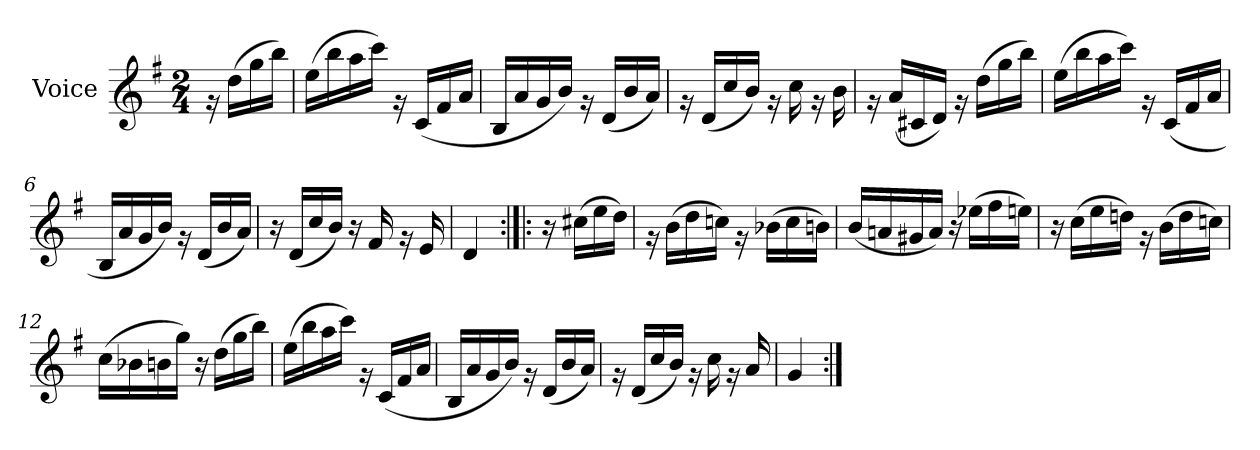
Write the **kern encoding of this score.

**kern
*part1
*staff1
*I"Voice
*clefG2
*k[f#]
*G:
*M2/4
=
16rg
(>16dd\LL
16gg\
16bb\JJ)
=1
(>16ee\LL
16bb\
16aa\
16ccc\JJ)
16rg
(<16c/LL
16f#/
16a/JJ
=2
16B/LL
16a/
16g/
16b/JJ)
16rg
(<16d/LL
16b/
16a/JJ)
=3
16rg
(<16d/LL
16cc/
16b/JJ)
16rg
16cc\
16rg
16b\
!!LO:LB:g=z
=4
16rg
(<16a/LL
16c#X/
16d/JJ)
16rg
(>16dd\LL
16gg\
16bb\JJ)
=5
(>16ee\LL
16bb\
16aa\
16ccc\JJ)
16rg
(<16c/LL
16f#/
16a/JJ
=6
16B/LL
16a/
16g/
16b/JJ)
16rg
(<16d/LL
16b/
16a/JJ)
=7
16ra
(<16d/LL
16cc/
16b/JJ)
16r
16f#/
16rg
16e/
!!LO:LB:g=z
=8
4d/
=8X81:|!|:
16r
(>16cc#X\LL
16ee\
16dd\JJ)
=9
16rg
(>16b\LL
16dd\
16ccn\JJ)
16rg
(>16b-Xi\LL
16cc\
16b\JJ)
=10
(<16b/LL
16an/
16g#X/
16a/JJ)
16r
(>16ee-Xi\LL
16ff#\
16ee\JJ)
=11
16r
(>16cc\LL
16ee\
16ddn\JJ)
16rg
(>16b\LL
16dd\
16ccn\JJ)
!!LO:LB:g=z
=12
(>16cc\LL
16b-Xi\
16b\
16gg\JJ)
16r
(>16dd\LL
16gg\
16bb\JJ)
=13
(>16ee\LL
16bb\
16aa\
16ccc\JJ)
16rg
(<16c/LL
16f#/
16a/JJ
=14
16B/LL
16a/
16g/
16b/JJ)
16rg
(<16d/LL
16b/
16a/JJ)
=15
16rg
(<16d/LL
16cc/
16b/JJ)
16rg
16cc\
16rg
16a/
=16
4g/
=:|!
*-
